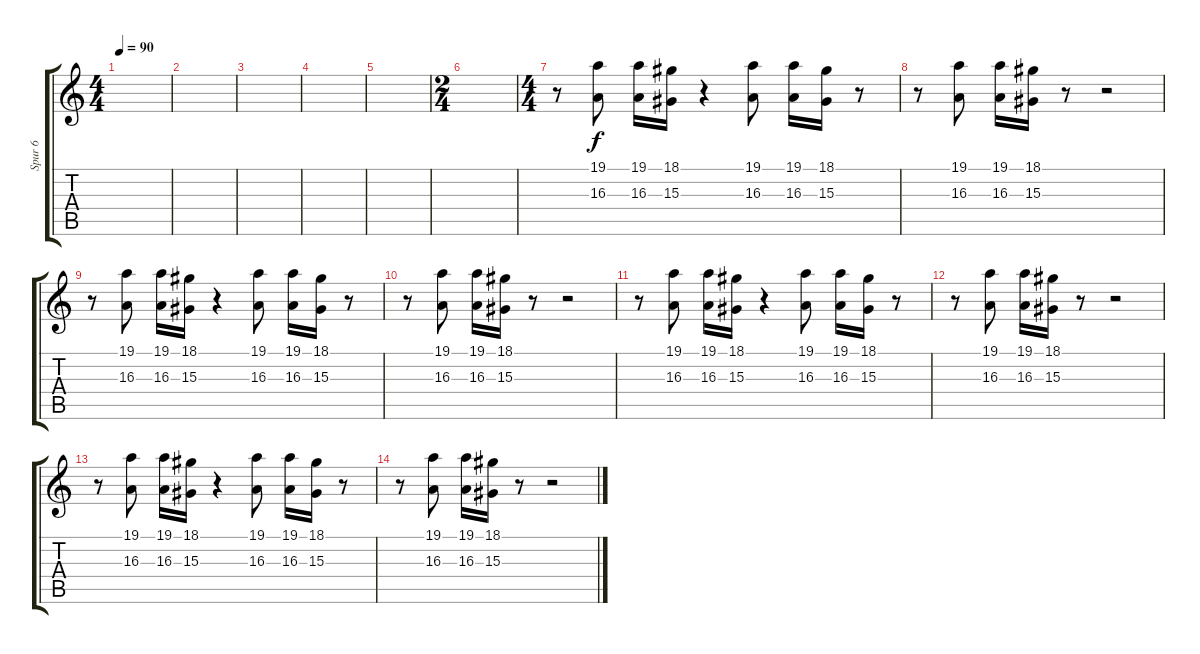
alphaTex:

\track ("Spur 6" "Spur 6") {instrument lead1square}
\staff {score tabs}
\tuning (D4 A3 F3 C3 G2 C2) {hide}
\ts (4 4)
\tempo 90
\clef g2
\ks c
|
|
|
|
|
\ts (2 4)
|
\ts (4 4)
r.8 (19.1 16.3).8 (19.1 16.3).16 (18.1 15.3).16 r.4 (19.1 16.3).8 (19.1 16.3).16 (18.1 15.3).16 r.8 |
r.8 (19.1 16.3).8 (19.1 16.3).16 (18.1 15.3).16 r.8 r.2 |
r.8 (19.1 16.3).8 (19.1 16.3).16 (18.1 15.3).16 r.4 (19.1 16.3).8 (19.1 16.3).16 (18.1 15.3).16 r.8 |
r.8 (19.1 16.3).8 (19.1 16.3).16 (18.1 15.3).16 r.8 r.2 |
r.8 (19.1 16.3).8 (19.1 16.3).16 (18.1 15.3).16 r.4 (19.1 16.3).8 (19.1 16.3).16 (18.1 15.3).16 r.8 |
r.8 (19.1 16.3).8 (19.1 16.3).16 (18.1 15.3).16 r.8 r.2 |
r.8 (19.1 16.3).8 (19.1 16.3).16 (18.1 15.3).16 r.4 (19.1 16.3).8 (19.1 16.3).16 (18.1 15.3).16 r.8 |
r.8 (19.1 16.3).8 (19.1 16.3).16 (18.1 15.3).16 r.8 r.2
